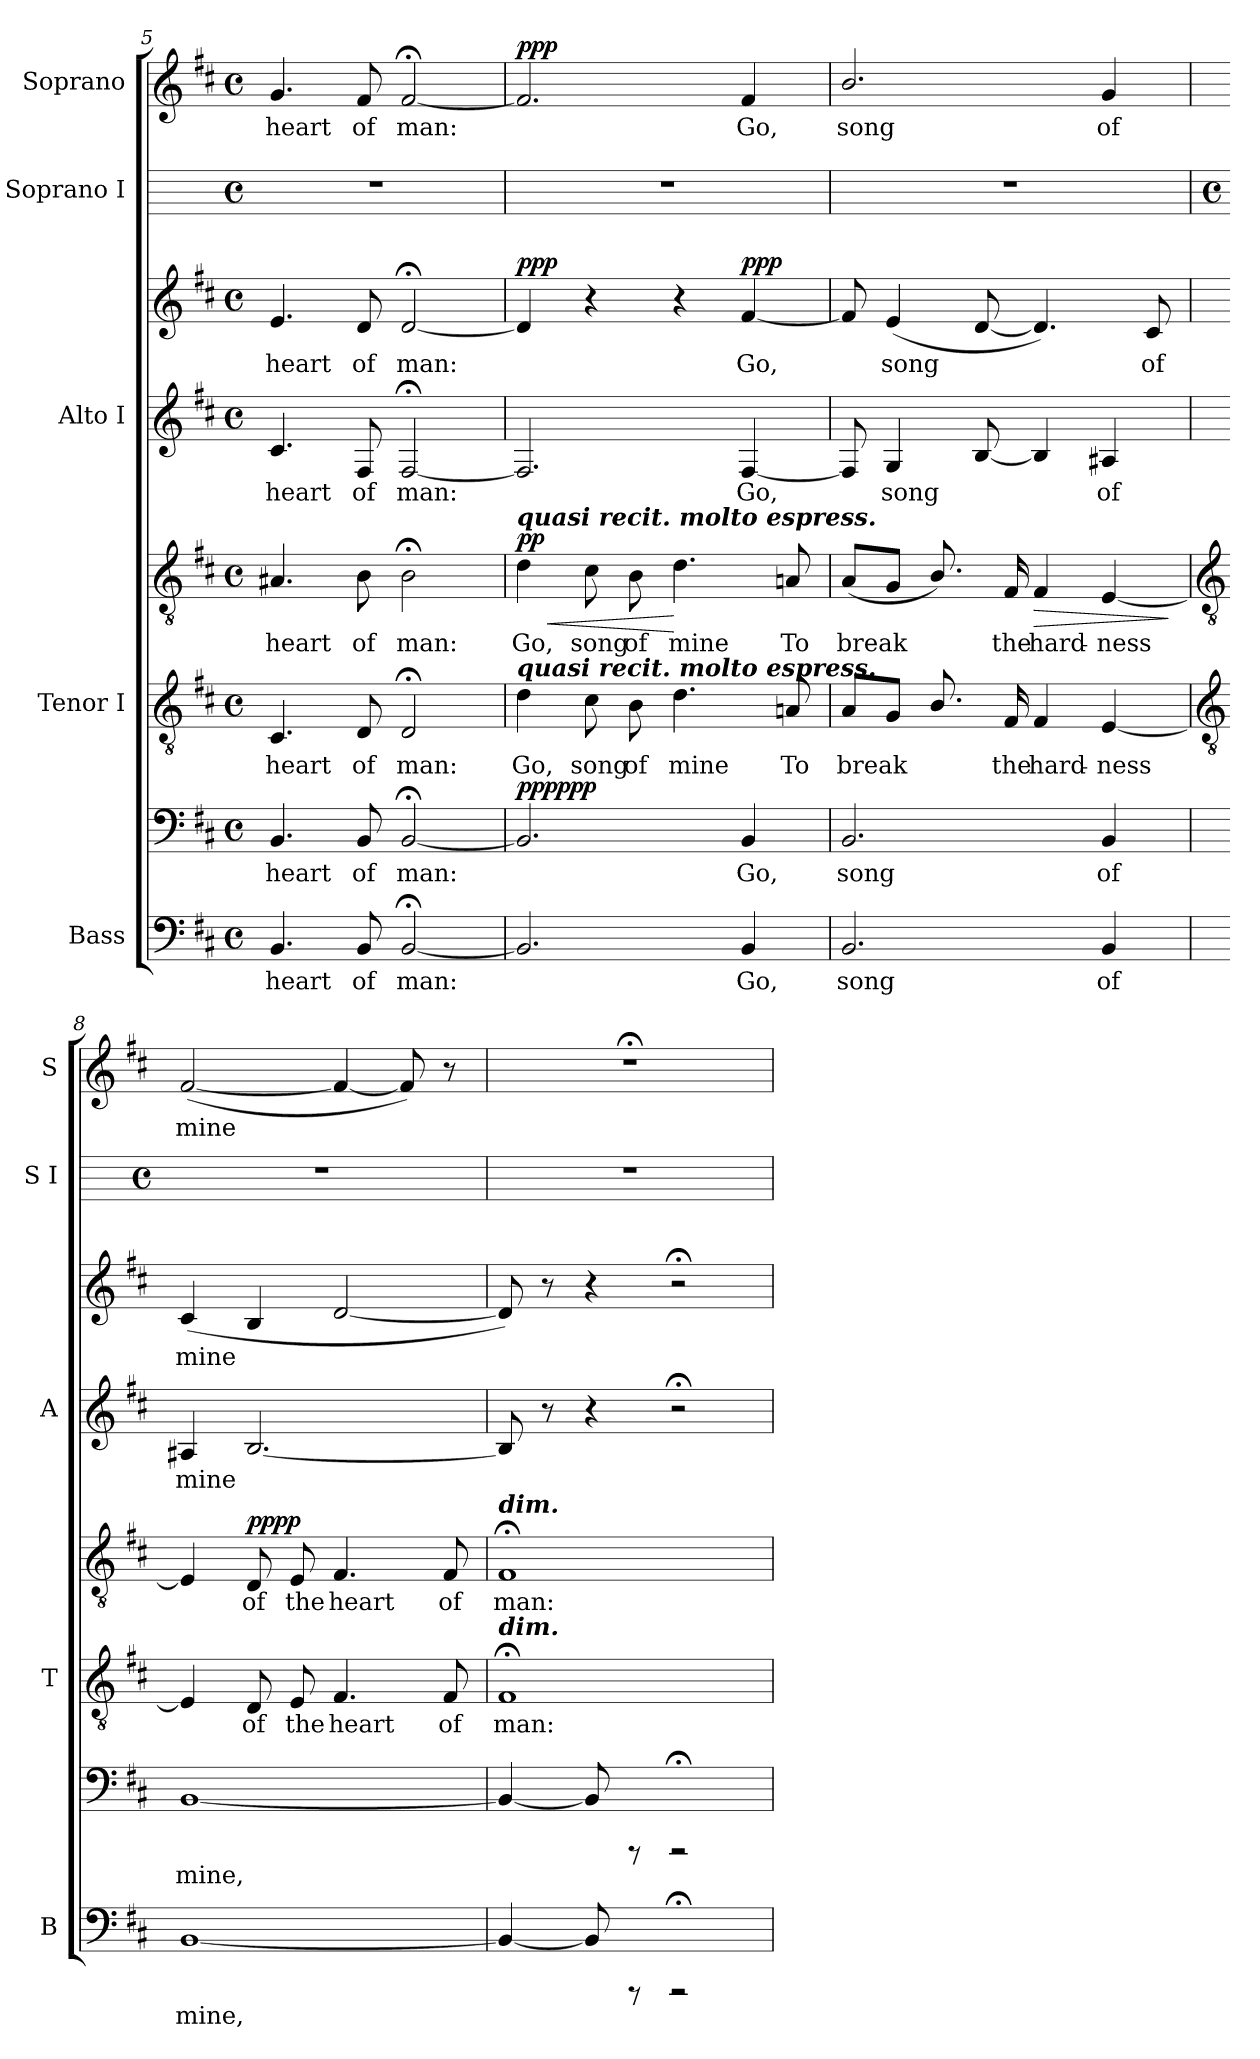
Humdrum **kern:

**kern	**text	**kern	**text	**dynam	**kern	**text	**kern	**text	**dynam	**kern	**text	**kern	**text	**dynam	**kern	**kern	**text	**dynam
*part5	*part5	*part5	*part5	*part5	*part4	*part4	*part4	*part4	*part4	*part3	*part3	*part3	*part3	*part3	*part2	*part1	*part1	*part1
*staff8	*staff8	*staff7	*staff7	*staff7/8	*staff6	*staff6	*staff5	*staff5	*staff5/6	*staff4	*staff4	*staff3	*staff3	*staff3/4	*staff2	*staff1	*staff1	*staff1
*I"Bass	*	*	*	*	*I"Tenor I	*	*	*	*	*I"Alto I	*	*	*	*	*I"Soprano I	*I"Soprano	*	*
*I'B	*	*	*	*	*I'T	*	*	*	*	*I'A	*	*	*	*	*I'S I	*I'S	*	*
*	*	*clefF4	*	*	*clefGv2	*	*clefGv2	*	*	*clefG2	*	*clefG2	*	*	*	*clefG2	*	*
*k[f#c#]	*	*k[f#c#]	*	*	*k[f#c#]	*	*k[f#c#]	*	*	*k[f#c#]	*	*k[f#c#]	*	*	*	*k[f#c#]	*	*
*D:	*	*D:	*	*	*D:	*	*D:	*	*	*D:	*	*D:	*	*	*	*D:	*	*
*M4/4	*	*M4/4	*	*	*M4/4	*	*M4/4	*	*	*M4/4	*	*M4/4	*	*	*M4/4	*M4/4	*	*
*met(c)	*	*met(c)	*	*	*met(c)	*	*met(c)	*	*	*met(c)	*	*met(c)	*	*	*met(c)	*met(c)	*	*
=5	=5	=5	=5	=5	=5	=5	=5	=5	=5	=5	=5	=5	=5	=5	=5	=5	=5	=5
!	!LO:LY:b	!	!LO:LY:b	!	!	!LO:LY:b	!	!LO:LY:b	!	!	!LO:LY:b	!	!LO:LY:b	!	!	!	!LO:LY:b	!
4.BB	heart	4.BB	heart	.	4.C#	heart	4.A#X	heart	.	4.c#	heart	4.e	heart	.	1r	4.g	heart	.
!	!LO:LY:b	!	!LO:LY:b	!	!	!LO:LY:b	!	!LO:LY:b	!	!	!LO:LY:b	!	!LO:LY:b	!	!	!	!LO:LY:b	!
8BB	of	8BB	of	.	8D	of	8B	of	.	8F#	of	8d	of	.	.	8f#	of	.
!	!LO:LY:b	!	!LO:LY:b	!	!	!LO:LY:b	!	!LO:LY:b	!	!	!LO:LY:b	!	!LO:LY:b	!	!	!	!LO:LY:b	!
[2BB;<	man:	[2BB;<	man:	.	2D;<	man:	2B;<	man:	.	[2F#;<	man:	[2d;<	man:	.	.	[2f#;<	man:	.
=6	=6	=6	=6	=6	=6	=6	=6	=6	=6	=6	=6	=6	=6	=6	=6	=6	=6	=6
!	!	!	!	!	!	!	!LO:TX:a:Bi:t=quasi recit. molto espress.	!	!	!	!	!	!	!	!	!	!	!
!	!	!	!	!	!LO:TX:a:Bi:t=quasi recit. molto espress.	!	!	!	!	!	!	!	!	!	!	!	!	!
!	!	!	!	!LO:DY:b=2	!	!LO:LY:b	!	!LO:LY:b	!LO:HP:b	!	!	!	!	!	!	!	!	!
!	!	!	!	!LO:DY:n=1:b	!	!	!	!	!LO:DY:n=1:b=2	!	!	!	!	!	!	!	!	!
!	!	!	!	!	!	!	!	!	!LO:DY:n=2:b	!	!	!	!	!LO:DY:b=2	!	!	!	!LO:DY:b
2.BB]	.	2.BB]	.	ppp ppp	4d	Go,	4d	Go,	< p p	2.F#]	.	4d]	.	ppp	1r	2.f#]	.	ppp
!	!	!	!	!	!	!LO:LY:b	!	!LO:LY:b	!	!	!	!	!	!	!	!	!	!
.	.	.	.	.	8c#	song	8c#	song	.	.	.	4r	.	.	.	.	.	.
!	!	!	!	!	!	!LO:LY:b	!	!LO:LY:b	!	!	!	!	!	!	!	!	!	!
.	.	.	.	.	8B	of	8B	of	.	.	.	.	.	.	.	.	.	.
!	!	!	!	!	!	!LO:LY:b	!	!LO:LY:b	!	!	!	!	!	!	!	!	!	!
.	.	.	.	.	4.d	mine	4.d	mine	[	.	.	4r	.	.	.	.	.	.
!	!LO:LY:b	!	!LO:LY:b	!	!	!	!	!	!	!	!LO:LY:b	!	!LO:LY:b	!LO:DY:b	!	!	!LO:LY:b	!
4BB	Go,	4BB	Go,	.	.	.	.	.	.	[4F#	Go,	[4f#	Go,	ppp	.	4f#	Go,	.
!	!	!	!	!	!	!LO:LY:b	!	!LO:LY:b	!	!	!	!	!	!	!	!	!	!
.	.	.	.	.	8An	To	8An	To	.	.	.	.	.	.	.	.	.	.
=7	=7	=7	=7	=7	=7	=7	=7	=7	=7	=7	=7	=7	=7	=7	=7	=7	=7	=7
!	!LO:LY:b	!	!LO:LY:b	!	!	!LO:LY:b	!	!LO:LY:b	!	!	!	!	!	!	!	!	!LO:LY:b	!
2.BB	song	2.BB	song	.	8AL	break	(<8AL	break	.	8F#]	.	8f#]	.	.	1r	2.b/	song	.
!	!	!	!	!	!	!	!	!	!	!	!LO:LY:b	!	!LO:LY:b	!	!	!	!	!
.	.	.	.	.	8GJ	.	8GJ	.	.	4G	song	(<4e	song	.	.	.	.	.
.	.	.	.	.	8.B/	.	8.B/)	.	.	.	.	.	.	.	.	.	.	.
.	.	.	.	.	.	.	.	.	.	[8B	.	[8d	.	.	.	.	.	.
!	!	!	!	!	!	!LO:LY:b	!	!LO:LY:b	!	!	!	!	!	!	!	!	!	!
.	.	.	.	.	16F#	the	16F#	the	.	.	.	.	.	.	.	.	.	.
!	!	!	!	!	!	!LO:LY:b	!	!LO:LY:b	!LO:HP:b	!	!	!	!	!	!	!	!	!
.	.	.	.	.	4F#	hard-	4F#	hard-	>	4B]	.	4.d])	.	.	.	.	.	.
!	!LO:LY:b	!	!LO:LY:b	!	!	!LO:LY:b	!	!LO:LY:b	!	!	!LO:LY:b	!	!	!	!	!	!LO:LY:b	!
4BB	of	4BB	of	.	[4E	-ness	[4E	-ness	.	4A#X	of	.	.	.	.	4g	of	.
!	!	!	!	!	!	!	!	!	!	!	!	!	!LO:LY:b	!	!	!	!	!
.	.	.	.	.	.	.	.	.	.	.	.	8c#	of	.	.	.	.	.
.	.	.	.	.	.	.	.	.	]	.	.	.	.	.	.	.	.	.
!!LO:LB:g=z
=8	=8	=8	=8	=8	=8	=8	=8	=8	=8	=8	=8	=8	=8	=8	=8	=8	=8	=8
*	*	*	*	*	*clefGv2	*	*clefGv2	*	*	*	*	*	*	*	*	*	*	*
*	*	*	*	*	*	*	*	*	*	*	*	*	*	*	*M4/4	*	*	*
*	*	*	*	*	*	*	*	*	*	*	*	*	*	*	*met(c)	*	*	*
!	!LO:LY:b	!	!LO:LY:b	!	!	!	!	!	!	!	!LO:LY:b	!	!LO:LY:b	!	!	!	!LO:LY:b	!
[1BB	mine,	[1BB	mine,	.	4E]	.	4E]	.	.	4A#X	mine	(<4c#	mine	.	1r	(<[2f#	mine	.
!	!	!	!	!	!	!LO:LY:b	!	!LO:LY:b	!LO:DY:b=2	!	!	!	!	!	!	!	!	!
!	!	!	!	!	!	!	!	!	!LO:DY:n=1:b	!	!	!	!	!	!	!	!	!
.	.	.	.	.	8D	of	8D	of	pp pp	[2.B	.	4B	.	.	.	.	.	.
!	!	!	!	!	!	!LO:LY:b	!	!LO:LY:b	!	!	!	!	!	!	!	!	!	!
.	.	.	.	.	8E	the	8E	the	.	.	.	.	.	.	.	.	.	.
!	!	!	!	!	!	!LO:LY:b	!	!LO:LY:b	!	!	!	!	!	!	!	!	!	!
.	.	.	.	.	4.F#	heart	4.F#	heart	.	.	.	[2d	.	.	.	4f#_	.	.
.	.	.	.	.	.	.	.	.	.	.	.	.	.	.	.	8f#])	.	.
!	!	!	!	!	!	!LO:LY:b	!	!LO:LY:b	!	!	!	!	!	!	!	!	!	!
.	.	.	.	.	8F#	of	8F#	of	.	.	.	.	.	.	.	8r	.	.
=9	=9	=9	=9	=9	=9	=9	=9	=9	=9	=9	=9	=9	=9	=9	=9	=9	=9	=9
!	!	!	!	!	!	!	!LO:TX:a:Bi:t=dim.	!	!	!	!	!	!	!	!	!	!	!
!	!	!	!	!	!LO:TX:a:Bi:t=dim.	!	!	!	!	!	!	!	!	!	!	!	!	!
!	!	!	!	!	!	!LO:LY:b	!	!LO:LY:b	!	!	!	!	!	!	!	!	!	!
4BB_	.	4BB_	.	.	1F#;<	man:	1F#;<	man:	.	8B]	.	8d])	.	.	1r	1r;<	.	.
.	.	.	.	.	.	.	.	.	.	8r	.	8r	.	.	.	.	.	.
8BB]	.	8BB]	.	.	.	.	.	.	.	4r	.	4r	.	.	.	.	.	.
8rFFF	.	8rFFF	.	.	.	.	.	.	.	.	.	.	.	.	.	.	.	.
2r;<FFF	.	2r;<FFF	.	.	.	.	.	.	.	2r;<	.	2r;<	.	.	.	.	.	.
=	=	=	=	=	=	=	=	=	=	=	=	=	=	=	=	=	=	=
*-	*-	*-	*-	*-	*-	*-	*-	*-	*-	*-	*-	*-	*-	*-	*-	*-	*-	*-
